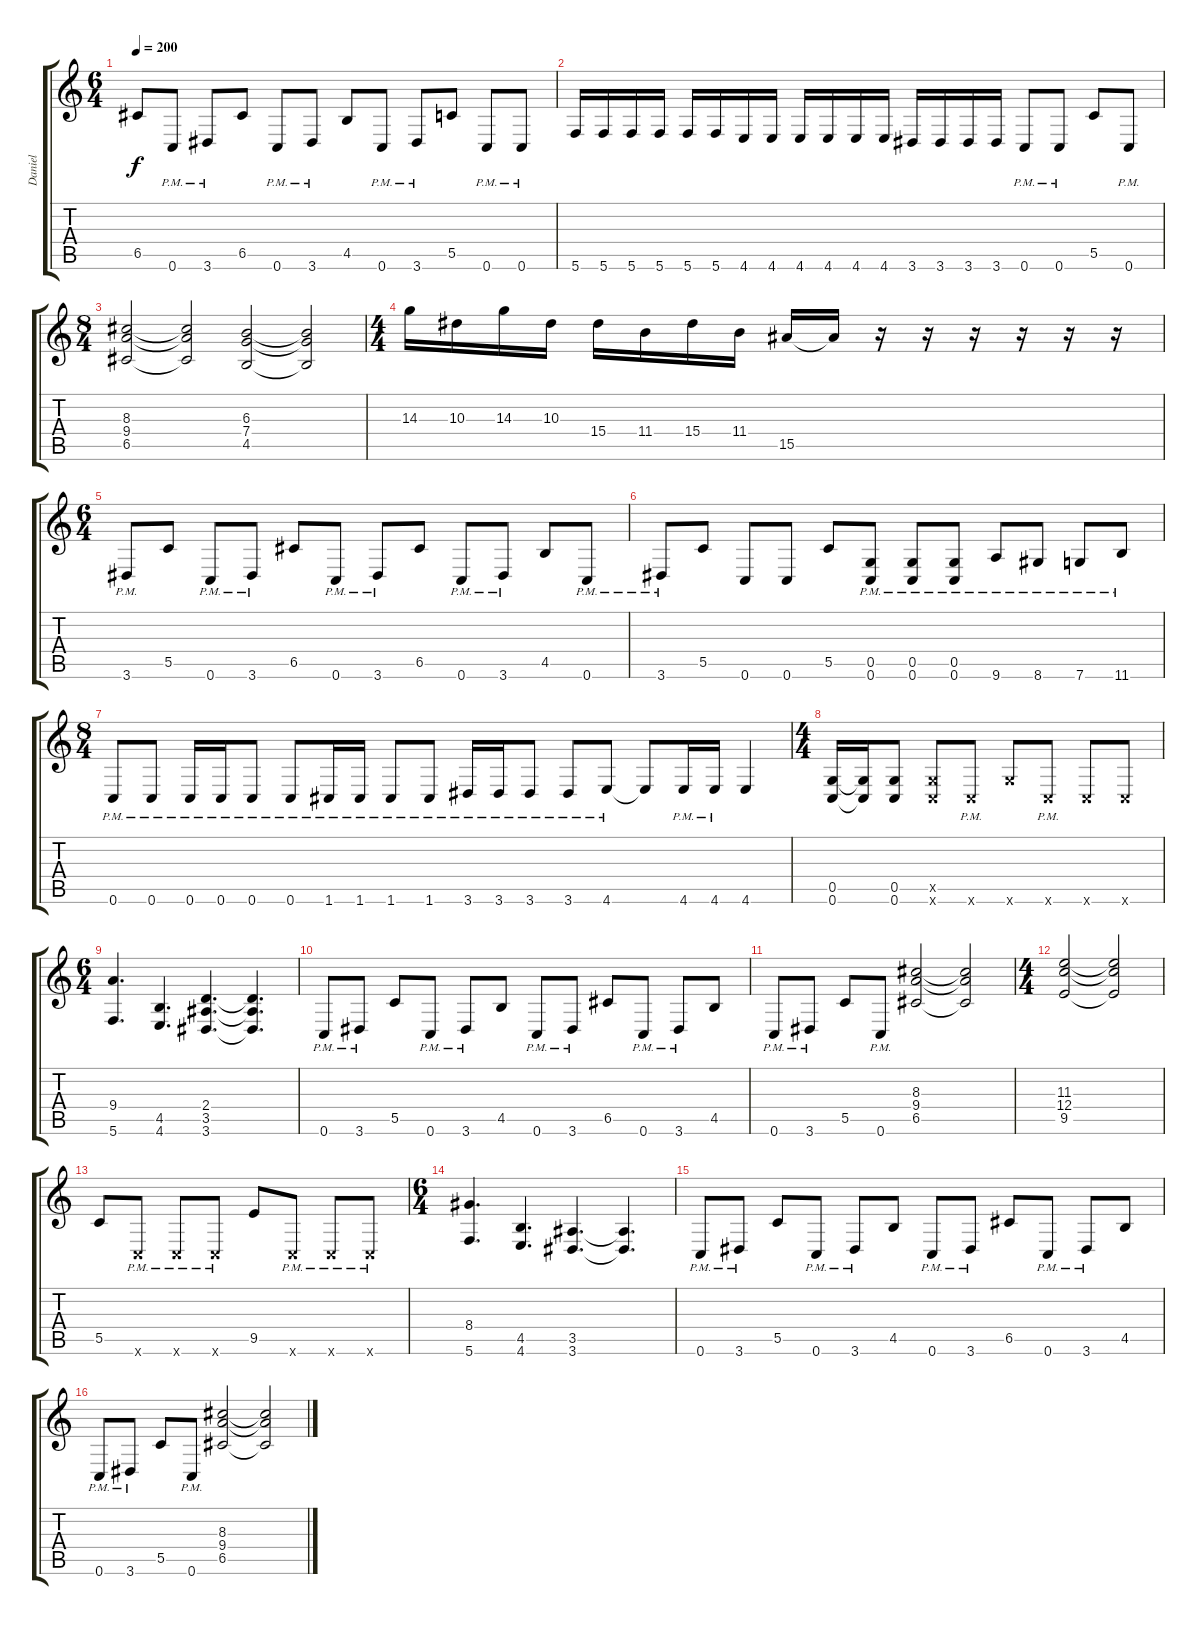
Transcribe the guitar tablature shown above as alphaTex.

\track ("Daniel" "Daniel") {instrument distortionguitar}
\staff {score tabs}
\tuning (D4 A3 F3 C3 G2 C2) {hide}
\ts (6 4)
\tempo 200
\clef g2
\ks c
6.5.8{dy f} 0.6{pm}.8 3.6{pm}.8 6.5.8 0.6{pm}.8 3.6{pm}.8 4.5.8 0.6{pm}.8 3.6{pm}.8 5.5.8 0.6{pm}.8 0.6{pm}.8 |
5.6.16 5.6.16 5.6.16 5.6.16 5.6.16 5.6.16 4.6.16 4.6.16 4.6.16 4.6.16 4.6.16 4.6.16 3.6.16 3.6.16 3.6.16 3.6.16 0.6{pm}.8 0.6{pm}.8 5.5.8 0.6{pm}.8 |
\ts (8 4)
(8.3 9.4 6.5).2 (8.3{t} 9.4{t} 6.5{t}).2 (6.3 7.4 4.5).2 (6.3{t} 7.4{t} 4.5{t}).2 |
\ts (4 4)
14.3.16 10.3.16 14.3.16 10.3.16 15.4.16 11.4.16 15.4.16 11.4.16 15.5.16 15.5{t}.16 r.16 r.16 r.16 r.16 r.16 r.16 |
\ts (6 4)
3.6{pm}.8 5.5.8 0.6{pm}.8 3.6{pm}.8 6.5.8 0.6{pm}.8 3.6{pm}.8 6.5.8 0.6{pm}.8 3.6{pm}.8 4.5.8 0.6{pm}.8 |
3.6{pm}.8 5.5.8 0.6.8 0.6.8 5.5.8 (0.5{pm} 0.6{pm}).8 (0.5{pm} 0.6{pm}).8 (0.5{pm} 0.6{pm}).8 9.6{pm}.8 8.6{pm}.8 7.6{pm}.8 11.6{pm}.8 |
\ts (8 4)
0.6{pm}.8 0.6{pm}.8 0.6{pm}.16 0.6{pm}.16 0.6{pm}.8 0.6{pm}.8 1.6{pm}.16 1.6{pm}.16 1.6{pm}.8 1.6{pm}.8 3.6{pm}.16 3.6{pm}.16 3.6{pm}.8 3.6{pm}.8 4.6{pm}.8 4.6{t}.8 4.6{pm}.16 4.6{pm}.16 4.6.4 |
\ts (4 4)
(0.5 0.6).16 (0.5{t} 0.6{t}).16 (0.5 0.6).8 (0.5{x} 0.6{x}).8 0.6{pm x}.8 7.6{x}.8 0.6{pm x}.8 0.6{x}.8 0.6{x}.8 |
\ts (6 4)
(9.4 5.6).4{d} (4.5 4.6).4{d} (2.4 3.5 3.6).4{d} (2.4{t} 3.5{t} 3.6{t}).4{d} |
0.6{pm}.8 3.6{pm}.8 5.5.8 0.6{pm}.8 3.6{pm}.8 4.5.8 0.6{pm}.8 3.6{pm}.8 6.5.8 0.6{pm}.8 3.6{pm}.8 4.5.8 |
0.6{pm}.8 3.6{pm}.8 5.5.8 0.6{pm}.8 (8.3 9.4 6.5).2 (8.3{t} 9.4{t} 6.5{t}).2 |
\ts (4 4)
(11.3 12.4 9.5).2 (11.3{t} 12.4{t} 9.5{t}).2 |
5.5.8 0.6{pm x}.8 0.6{pm x}.8 0.6{pm x}.8 9.5.8 0.6{pm x}.8 0.6{pm x}.8 0.6{pm x}.8 |
\ts (6 4)
(8.4 5.6).4{d} (4.5 4.6).4{d} (3.5 3.6).4{d} (3.5{t} 3.6{t}).4{d} |
0.6{pm}.8 3.6{pm}.8 5.5.8 0.6{pm}.8 3.6{pm}.8 4.5.8 0.6{pm}.8 3.6{pm}.8 6.5.8 0.6{pm}.8 3.6{pm}.8 4.5.8 |
0.6{pm}.8 3.6{pm}.8 5.5.8 0.6{pm}.8 (8.3 9.4 6.5).2 (8.3{t} 9.4{t} 6.5{t}).2
